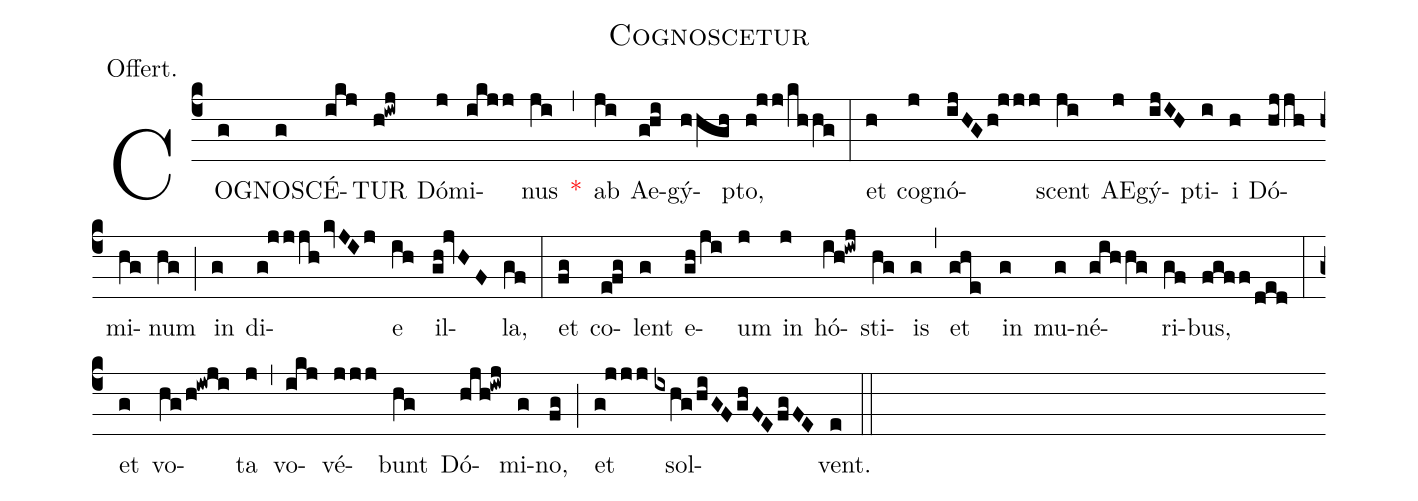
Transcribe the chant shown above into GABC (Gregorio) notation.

name:Cognoscetur;
annotation:Offert.;
mode:III.;
office-part:Offertory;
%%
(c4) CO(g)GNO(g)SCÉ(ikj)TUR(h!iwj) Dó(j)mi(ikjj)nus(ji) <v>\red{*}</v>(,) ab(ji) Ae(g!hi)gý(hhgh)pto,(h!jj/khhg) (:) et(h) co(j)gnó(ijHGh!jjj)scent(ji) AE(j)gý(ijIH)pti(i)i(h) Dó(hjjh)mi(hg)num(hg) (;) in(g) di(g!jjjhkvJIj)e(ih) il(gh!jvHF)la,(gf) (:) et(fg) co(e!fg)lent(g) e(gh/ji)um(j) in(j) hó(ih!iwj)sti(hg)is(g) (,) et(ghe) in(g) mu(g)né(gihhg)ri(gf)bus,(fgff/ded) (:) et(g) vo(hg/h!iwji)ta(j) (,) vo(ikj)vé(jjj)bunt(hg) Dó(hjh!iwj)mi(g)no,(fg) (;) et(g!jjj) sol(ixhg/hiGFghFEfgFE)vent.(e) (::)
